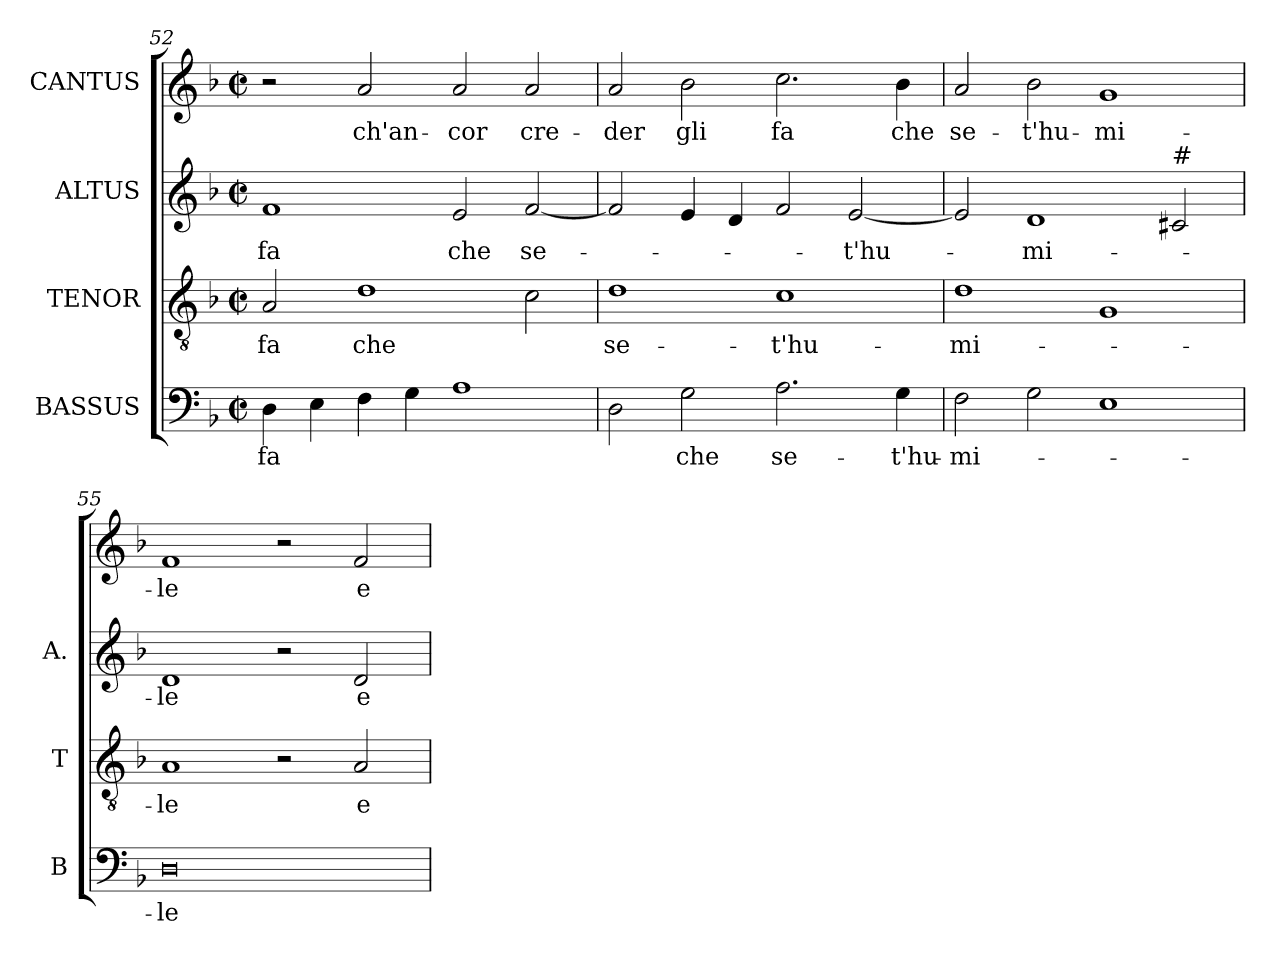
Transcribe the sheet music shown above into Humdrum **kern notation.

**kern	**text	**kern	**text	**kern	**text	**kern	**text
*part4	*part4	*part3	*part3	*part2	*part2	*part1	*part1
*staff4	*staff4	*staff3	*staff3	*staff2	*staff2	*staff1	*staff1
*I"BASSUS	*	*I"TENOR	*	*I"ALTUS	*	*I"CANTUS	*
*I'B	*	*I'T	*	*I'A.	*	*	*
*clefF4	*	*clefGv2	*	*clefG2	*	*clefG2	*
*	*	*ITrd7c12	*	*	*	*	*
*k[b-]	*	*k[b-]	*	*k[b-]	*	*k[b-]	*
*F:	*	*F:	*	*F:	*	*F:	*
*M2/2	*	*M2/2	*	*M2/2	*	*M2/2	*
*met(c|)	*	*met(c|)	*	*met(c|)	*	*met(c|)	*
=52	=52	=52	=52	=52	=52	=52	=52
!	!LO:LY:b:color=#000000	!	!	!	!	!	!
!	!	!	!LO:LY:b:color=#000000	!	!	!	!
!	!	!	!	!	!LO:LY:b:color=#000000	!	!
4Di\	fa	2AAi/	fa	1fi	fa	2r	.
4Ei\	.	.	.	.	.	.	.
!	!	!	!LO:LY:b:color=#000000	!	!	!	!
!	!	!	!	!	!	!	!LO:LY:b:color=#000000
4Fi\	.	1Di	che	.	.	2ai/	ch'an-
4Gi\	.	.	.	.	.	.	.
!	!	!	!	!	!LO:LY:b:color=#000000	!	!
!	!	!	!	!	!	!	!LO:LY:b:color=#000000
1Ai	.	.	.	2ei/	che	2ai/	-cor
!	!	!	!	!	!LO:LY:b:color=#000000	!	!
!	!	!	!	!	!	!	!LO:LY:b:color=#000000
.	.	2Ci\	.	[<2fi/	se-	2ai/	cre-
=53	=53	=53	=53	=53	=53	=53	=53
!	!	!	!LO:LY:b:color=#000000	!	!	!	!
!	!	!	!	!	!	!	!LO:LY:b:color=#000000
2Di\	.	1Di	se-	2fi/]	.	2ai/	-der
!	!LO:LY:b:color=#000000	!	!	!	!	!	!
!	!	!	!	!	!	!	!LO:LY:b:color=#000000
2Gi\	che	.	.	4ei/	.	2b-i\	gli
.	.	.	.	4di/	.	.	.
!	!LO:LY:b:color=#000000	!	!	!	!	!	!
!	!	!	!LO:LY:b:color=#000000	!	!	!	!
!	!	!	!	!	!	!	!LO:LY:b:color=#000000
2.Ai\	se-	1Ci	-t'hu-	2fi/	.	2.cci\	fa
!	!	!	!	!	!LO:LY:b:color=#000000	!	!
.	.	.	.	[<2ei/	-t'hu-	.	.
!	!LO:LY:b:color=#000000	!	!	!	!	!	!
!	!	!	!	!	!	!	!LO:LY:b:color=#000000
4Gi\	-t'hu-	.	.	.	.	4b-i\	che
=54	=54	=54	=54	=54	=54	=54	=54
!	!LO:LY:b:color=#000000	!	!	!	!	!	!
!	!	!	!LO:LY:b:color=#000000	!	!	!	!
!	!	!	!	!	!	!	!LO:LY:b:color=#000000
2Fi\	-mi-	1Di	-mi-	2ei/]	.	2ai/	se-
!	!	!	!	!	!LO:LY:b:color=#000000	!	!
!	!	!	!	!	!	!	!LO:LY:b:color=#000000
2Gi\	.	.	.	1di	-mi-	2b-i\	-t'hu-
!	!	!	!	!	!	!	!LO:LY:b:color=#000000
1Ei	.	1GGi	.	.	.	1gi	-mi-
!	!	!	!	!LO:TX:a:t=#	!	!	!
.	.	.	.	2c#i/	.	.	.
=55	=55	=55	=55	=55	=55	=55	=55
!	!LO:LY:b:color=#000000	!	!	!	!	!	!
!	!	!	!LO:LY:b:color=#000000	!	!	!	!
!	!	!	!	!	!LO:LY:b:color=#000000	!	!
!	!	!	!	!	!	!	!LO:LY:b:color=#000000
0Di	-le	1AAi	-le	1di	-le	1fi	-le
.	.	2r	.	2r	.	2r	.
!	!	!	!LO:LY:b:color=#000000	!	!	!	!
!	!	!	!	!	!LO:LY:b:color=#000000	!	!
!	!	!	!	!	!	!	!LO:LY:b:color=#000000
.	.	2AAi/	e	2di/	e	2fi/	e
=	=	=	=	=	=	=	=
*-	*-	*-	*-	*-	*-	*-	*-
